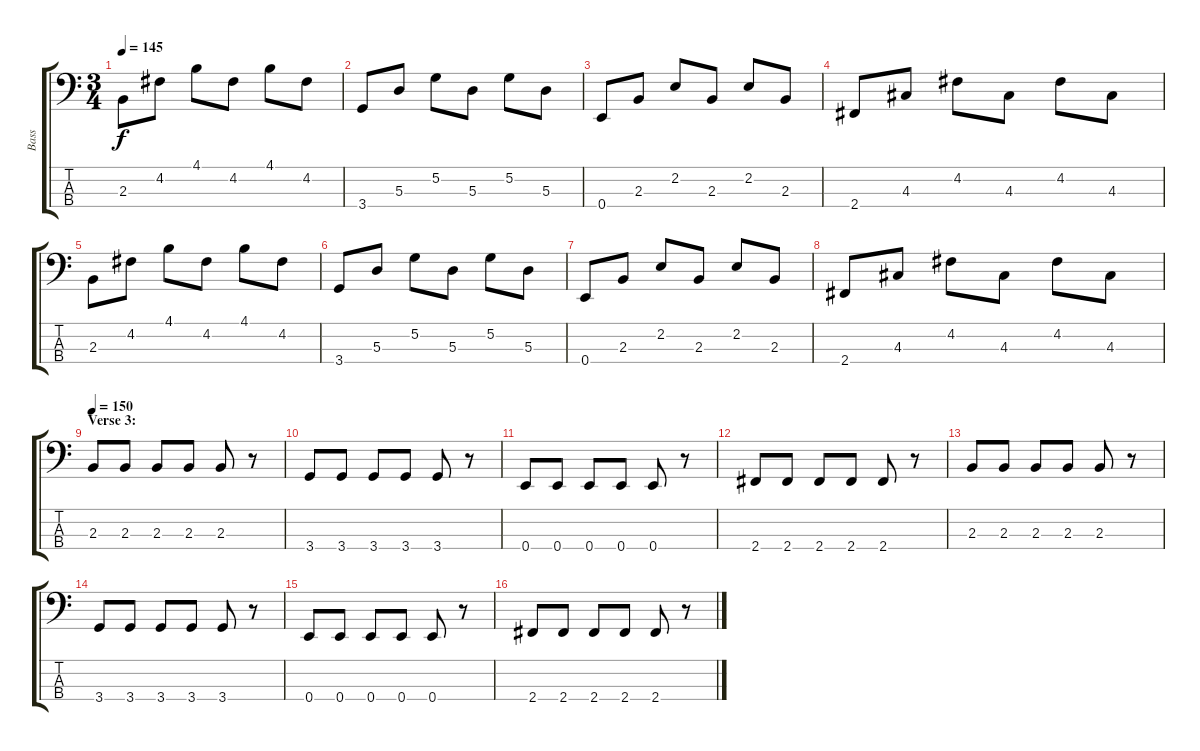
\track ("Bass" "Bass") {instrument electricbasspick}
\staff {score tabs}
\tuning (G2 D2 A1 E1) {hide}
\ts (3 4)
\tempo 145
\clef f4
\ks c
2.3.8{dy f} 4.2.8 4.1.8 4.2.8 4.1.8 4.2.8 |
3.4.8 5.3.8 5.2.8 5.3.8 5.2.8 5.3.8 |
0.4.8 2.3.8 2.2.8 2.3.8 2.2.8 2.3.8 |
2.4.8 4.3.8 4.2.8 4.3.8 4.2.8 4.3.8 |
2.3.8 4.2.8 4.1.8 4.2.8 4.1.8 4.2.8 |
3.4.8 5.3.8 5.2.8 5.3.8 5.2.8 5.3.8 |
0.4.8 2.3.8 2.2.8 2.3.8 2.2.8 2.3.8 |
2.4.8 4.3.8 4.2.8 4.3.8 4.2.8 4.3.8 |
\section ("" "Verse 3:")
\tempo 150
2.3.8 2.3.8 2.3.8 2.3.8 2.3.8 r.8 |
3.4.8 3.4.8 3.4.8 3.4.8 3.4.8 r.8 |
0.4.8 0.4.8 0.4.8 0.4.8 0.4.8 r.8 |
2.4.8 2.4.8 2.4.8 2.4.8 2.4.8 r.8 |
2.3.8 2.3.8 2.3.8 2.3.8 2.3.8 r.8 |
3.4.8 3.4.8 3.4.8 3.4.8 3.4.8 r.8 |
0.4.8 0.4.8 0.4.8 0.4.8 0.4.8 r.8 |
2.4.8 2.4.8 2.4.8 2.4.8 2.4.8 r.8
